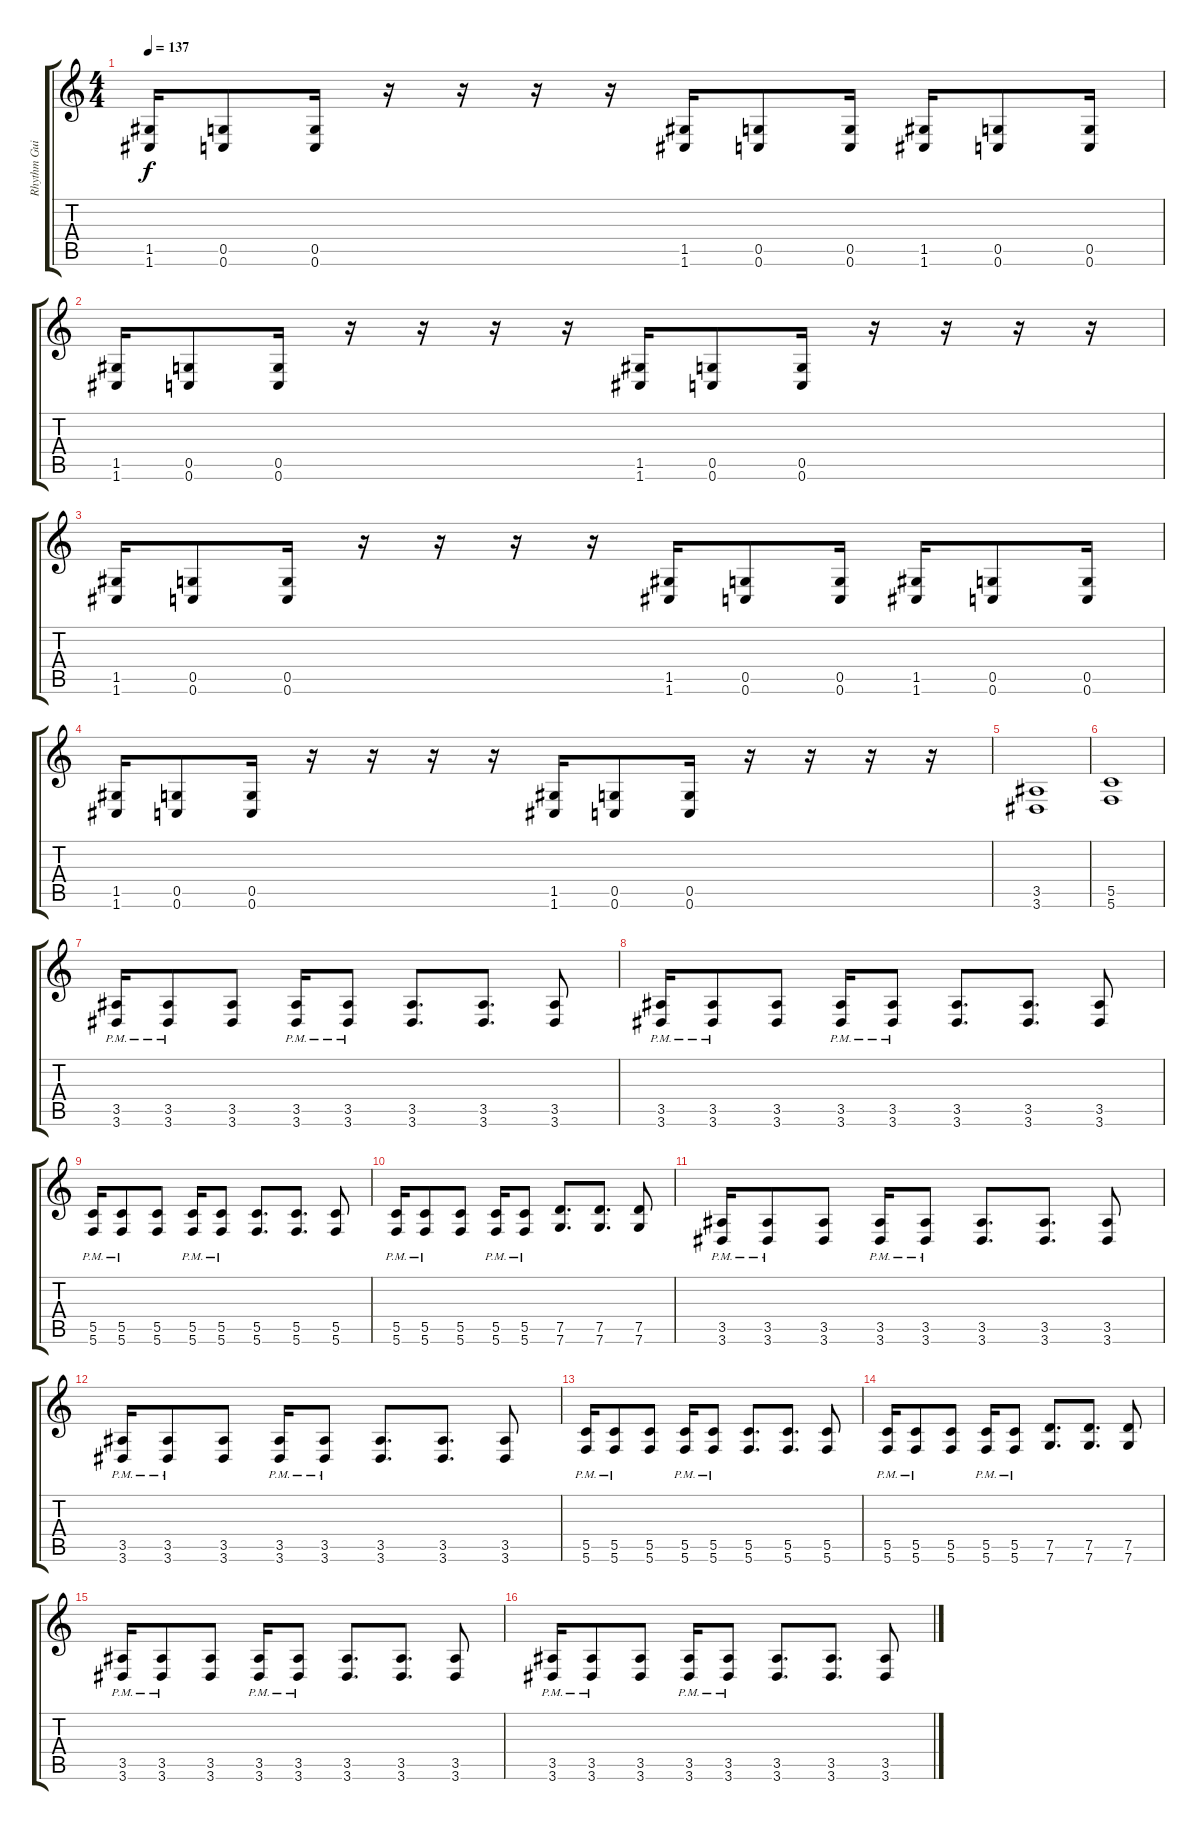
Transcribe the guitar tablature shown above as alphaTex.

\track ("Rhythm Guitar 1" "Rhythm Gui") {instrument distortionguitar}
\staff {score tabs}
\tuning (D4 A3 F3 C3 G2 C2) {hide}
\ts (4 4)
\tempo 137
\clef g2
\ks c
(1.5 1.6).16{dy f} (0.5 0.6).8 (0.5 0.6).16 r.16 r.16 r.16 r.16 (1.5 1.6).16 (0.5 0.6).8 (0.5 0.6).16 (1.5 1.6).16 (0.5 0.6).8 (0.5 0.6).16 |
(1.5 1.6).16 (0.5 0.6).8 (0.5 0.6).16 r.16 r.16 r.16 r.16 (1.5 1.6).16 (0.5 0.6).8 (0.5 0.6).16 r.16 r.16 r.16 r.16 |
(1.5 1.6).16 (0.5 0.6).8 (0.5 0.6).16 r.16 r.16 r.16 r.16 (1.5 1.6).16 (0.5 0.6).8 (0.5 0.6).16 (1.5 1.6).16 (0.5 0.6).8 (0.5 0.6).16 |
(1.5 1.6).16 (0.5 0.6).8 (0.5 0.6).16 r.16 r.16 r.16 r.16 (1.5 1.6).16 (0.5 0.6).8 (0.5 0.6).16 r.16 r.16 r.16 r.16 |
(3.5 3.6).1 |
(5.5 5.6).1 |
(3.5{pm} 3.6{pm}).16 (3.5{pm} 3.6{pm}).8 (3.5 3.6).8 (3.5{pm} 3.6{pm}).16 (3.5{pm} 3.6{pm}).8 (3.5 3.6).8{d} (3.5 3.6).8{d} (3.5 3.6).8 |
(3.5{pm} 3.6{pm}).16 (3.5{pm} 3.6{pm}).8 (3.5 3.6).8 (3.5{pm} 3.6{pm}).16 (3.5{pm} 3.6{pm}).8 (3.5 3.6).8{d} (3.5 3.6).8{d} (3.5 3.6).8 |
(5.5{pm} 5.6{pm}).16 (5.5{pm} 5.6{pm}).8 (5.5 5.6).8 (5.5{pm} 5.6{pm}).16 (5.5{pm} 5.6{pm}).8 (5.5 5.6).8{d} (5.5 5.6).8{d} (5.5 5.6).8 |
(5.5{pm} 5.6{pm}).16 (5.5{pm} 5.6{pm}).8 (5.5 5.6).8 (5.5{pm} 5.6{pm}).16 (5.5{pm} 5.6{pm}).8 (7.5 7.6).8{d} (7.5 7.6).8{d} (7.5 7.6).8 |
(3.5{pm} 3.6{pm}).16 (3.5{pm} 3.6{pm}).8 (3.5 3.6).8 (3.5{pm} 3.6{pm}).16 (3.5{pm} 3.6{pm}).8 (3.5 3.6).8{d} (3.5 3.6).8{d} (3.5 3.6).8 |
(3.5{pm} 3.6{pm}).16 (3.5{pm} 3.6{pm}).8 (3.5 3.6).8 (3.5{pm} 3.6{pm}).16 (3.5{pm} 3.6{pm}).8 (3.5 3.6).8{d} (3.5 3.6).8{d} (3.5 3.6).8 |
(5.5{pm} 5.6{pm}).16 (5.5{pm} 5.6{pm}).8 (5.5 5.6).8 (5.5{pm} 5.6{pm}).16 (5.5{pm} 5.6{pm}).8 (5.5 5.6).8{d} (5.5 5.6).8{d} (5.5 5.6).8 |
(5.5{pm} 5.6{pm}).16 (5.5{pm} 5.6{pm}).8 (5.5 5.6).8 (5.5{pm} 5.6{pm}).16 (5.5{pm} 5.6{pm}).8 (7.5 7.6).8{d} (7.5 7.6).8{d} (7.5 7.6).8 |
(3.5{pm} 3.6{pm}).16 (3.5{pm} 3.6{pm}).8 (3.5 3.6).8 (3.5{pm} 3.6{pm}).16 (3.5{pm} 3.6{pm}).8 (3.5 3.6).8{d} (3.5 3.6).8{d} (3.5 3.6).8 |
(3.5{pm} 3.6{pm}).16 (3.5{pm} 3.6{pm}).8 (3.5 3.6).8 (3.5{pm} 3.6{pm}).16 (3.5{pm} 3.6{pm}).8 (3.5 3.6).8{d} (3.5 3.6).8{d} (3.5 3.6).8
